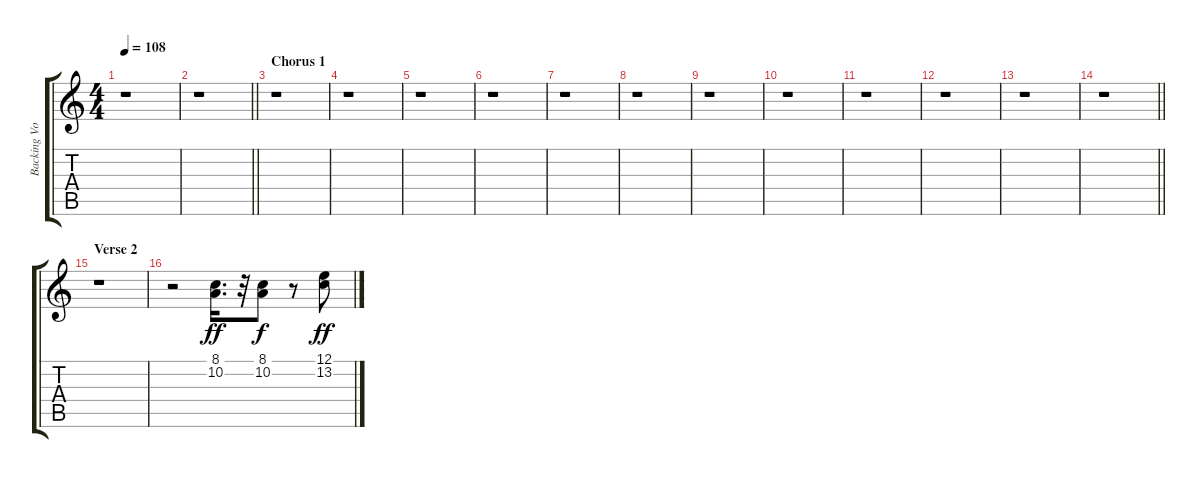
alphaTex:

\track ("Backing Vocals" "Backing Vo") {instrument voiceoohs}
\staff {score tabs}
\tuning (E4 B3 G3 D3 A2 E2) {hide}
\ts (4 4)
\tempo 108
\clef g2
\ks c
r.1{dy ff} |
\barLineRight lightlight
r.1 |
\section ("" "Chorus 1")
r.1 |
r.1 |
r.1 |
r.1 |
r.1 |
r.1 |
r.1 |
r.1 |
r.1 |
r.1 |
r.1 |
\barLineRight lightlight
r.1 |
\section ("" "Verse 2")
r.1 |
r.2 (8.1 10.2).16{d} r.32 (8.1 10.2).8{dy f} r.8 (12.1 13.2).8{dy ff}
